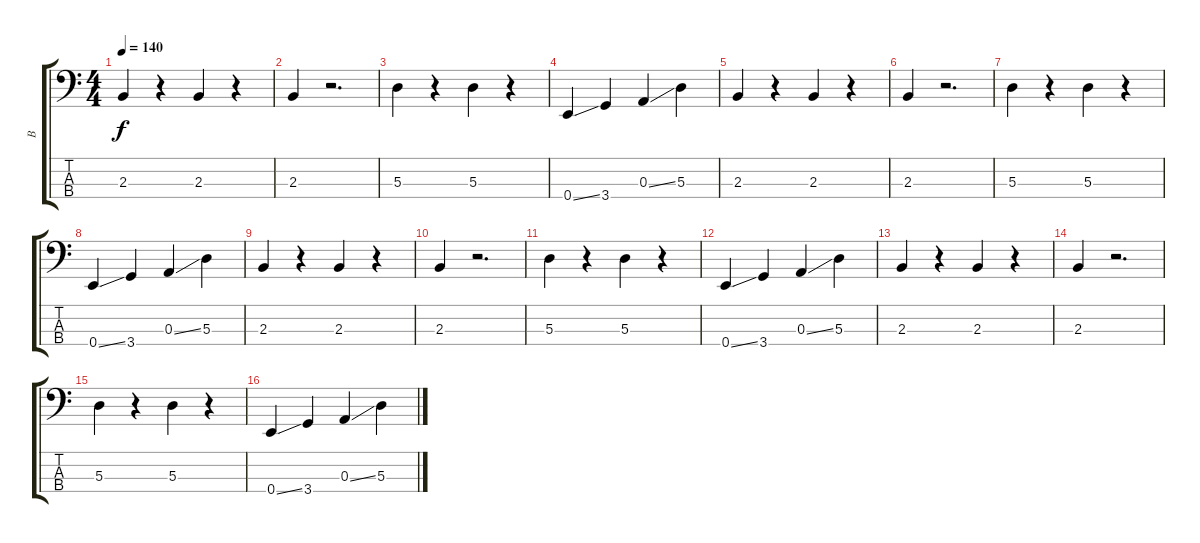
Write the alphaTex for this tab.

\track ("B" "B") {instrument electricbassfinger}
\staff {score tabs}
\tuning (G2 D2 A1 E1) {hide}
\ts (4 4)
\tempo 140
\clef f4
\ks c
2.3.4{dy f} r.4 2.3.4 r.4 |
2.3.4 r.2{d} |
5.3.4 r.4 5.3.4 r.4 |
0.4{ss}.4 3.4.4 0.3{ss}.4 5.3.4 |
2.3.4 r.4 2.3.4 r.4 |
2.3.4 r.2{d} |
5.3.4 r.4 5.3.4 r.4 |
0.4{ss}.4 3.4.4 0.3{ss}.4 5.3.4 |
2.3.4 r.4 2.3.4 r.4 |
2.3.4 r.2{d} |
5.3.4 r.4 5.3.4 r.4 |
0.4{ss}.4 3.4.4 0.3{ss}.4 5.3.4 |
2.3.4 r.4 2.3.4 r.4 |
2.3.4 r.2{d} |
5.3.4 r.4 5.3.4 r.4 |
0.4{ss}.4 3.4.4 0.3{ss}.4 5.3.4
